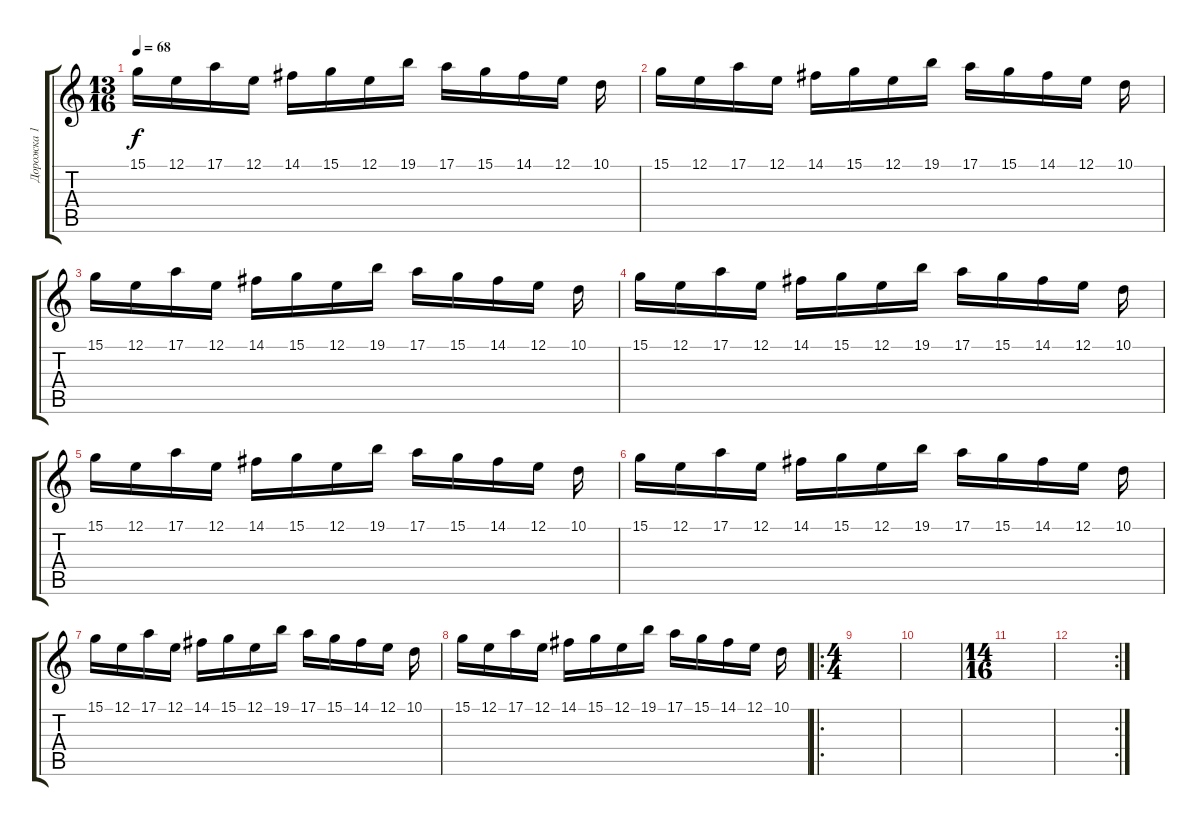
\track ("Дорожка 1" "Дорожка 1") {instrument acousticgrandpiano}
\staff {score tabs}
\tuning (E4 B3 G3 D3 A2 E2) {hide}
\ts (13 16)
\tempo 68
\clef g2
\ks c
15.1.16{dy f} 12.1.16 17.1.16 12.1.16 14.1.16 15.1.16 12.1.16 19.1.16 17.1.16 15.1.16 14.1.16 12.1.16 10.1.16 |
15.1.16 12.1.16 17.1.16 12.1.16 14.1.16 15.1.16 12.1.16 19.1.16 17.1.16 15.1.16 14.1.16 12.1.16 10.1.16 |
15.1.16 12.1.16 17.1.16 12.1.16 14.1.16 15.1.16 12.1.16 19.1.16 17.1.16 15.1.16 14.1.16 12.1.16 10.1.16 |
15.1.16 12.1.16 17.1.16 12.1.16 14.1.16 15.1.16 12.1.16 19.1.16 17.1.16 15.1.16 14.1.16 12.1.16 10.1.16 |
15.1.16 12.1.16 17.1.16 12.1.16 14.1.16 15.1.16 12.1.16 19.1.16 17.1.16 15.1.16 14.1.16 12.1.16 10.1.16 |
15.1.16 12.1.16 17.1.16 12.1.16 14.1.16 15.1.16 12.1.16 19.1.16 17.1.16 15.1.16 14.1.16 12.1.16 10.1.16 |
15.1.16 12.1.16 17.1.16 12.1.16 14.1.16 15.1.16 12.1.16 19.1.16 17.1.16 15.1.16 14.1.16 12.1.16 10.1.16 |
15.1.16 12.1.16 17.1.16 12.1.16 14.1.16 15.1.16 12.1.16 19.1.16 17.1.16 15.1.16 14.1.16 12.1.16 10.1.16 |
\ro
\ts (4 4)
|
|
\ts (14 16)
|
\rc 2
